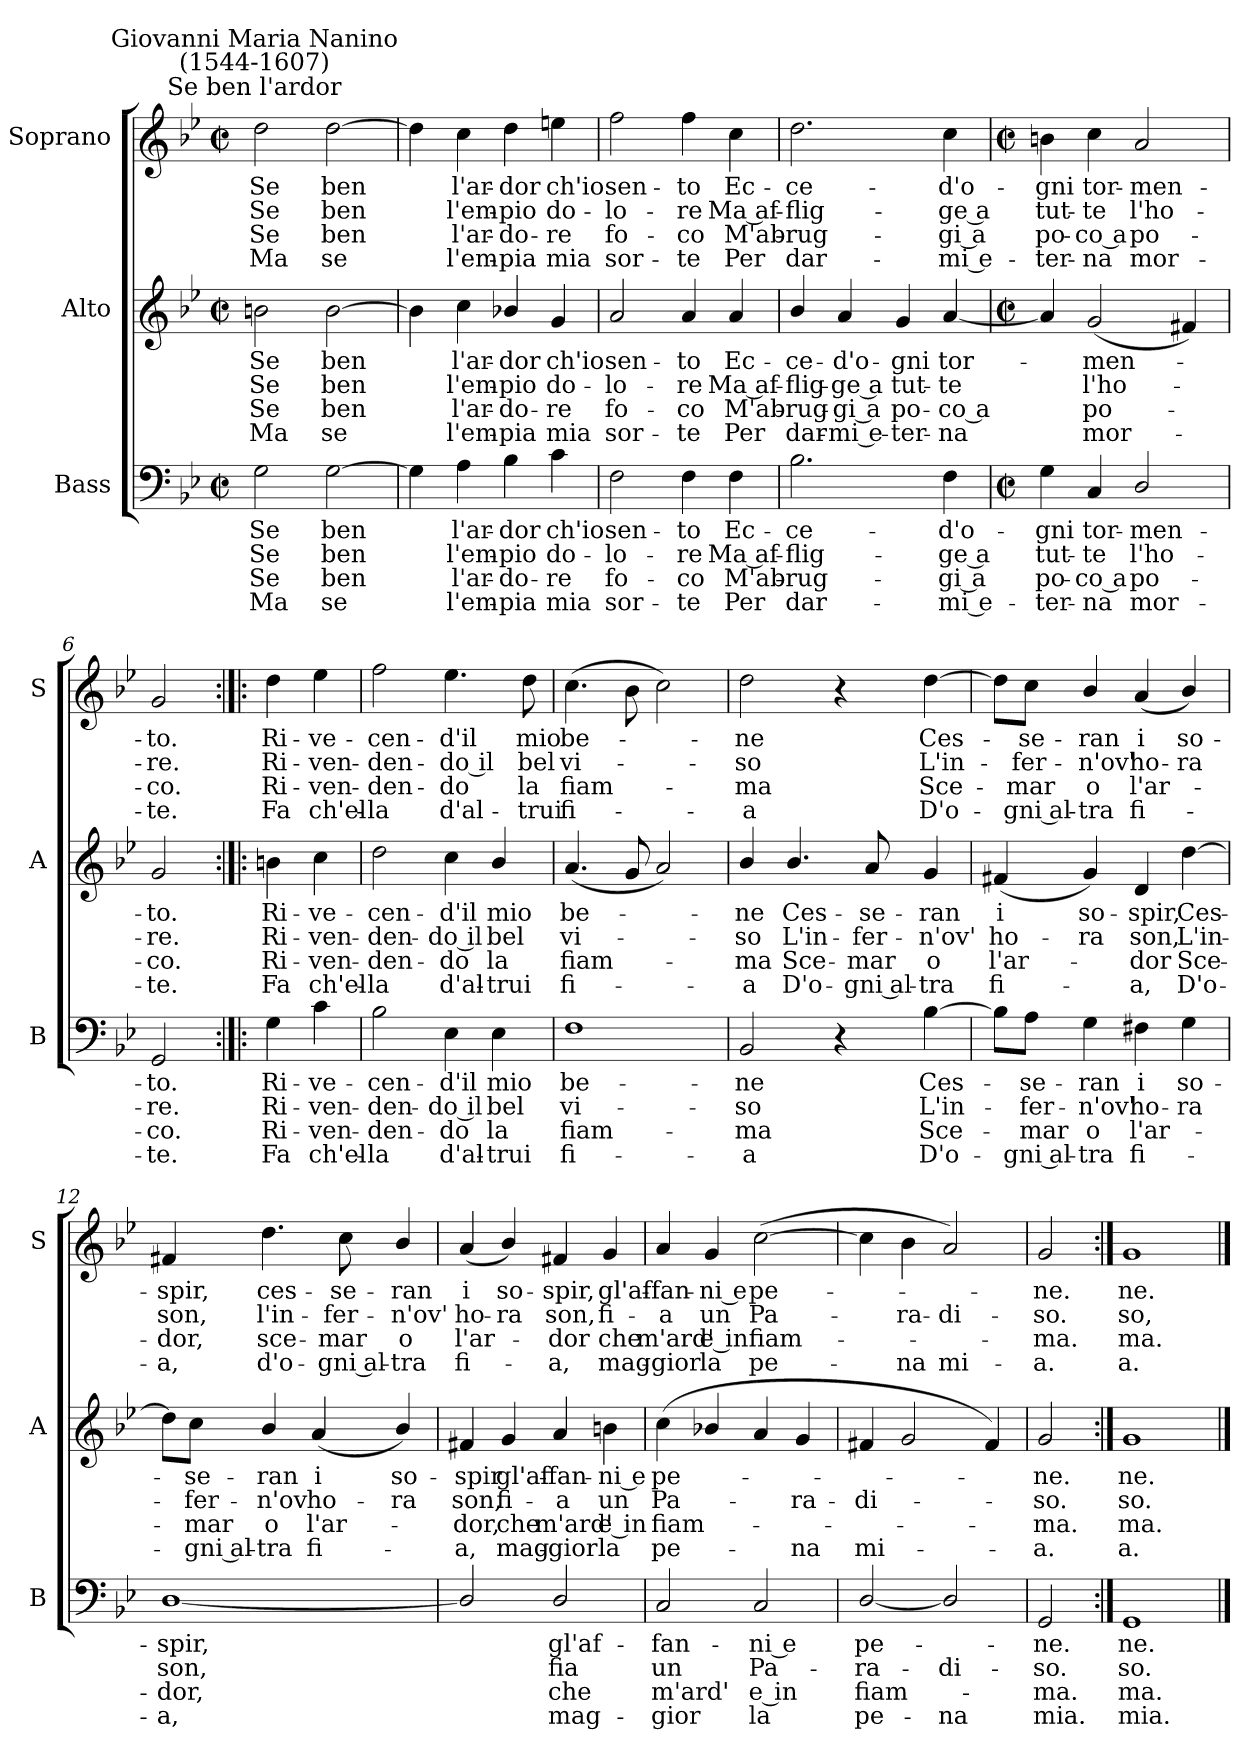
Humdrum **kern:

**kern	**text	**text	**text	**text	**kern	**text	**text	**text	**text	**kern	**text	**text	**text	**text
*part3	*part3	*part3	*part3	*part3	*part2	*part2	*part2	*part2	*part2	*part1	*part1	*part1	*part1	*part1
*staff3	*staff3	*staff3	*staff3	*staff3	*staff2	*staff2	*staff2	*staff2	*staff2	*staff1	*staff1	*staff1	*staff1	*staff1
*I"Bass	*	*	*	*	*I"Alto	*	*	*	*	*I"Soprano	*	*	*	*
*I'B	*	*	*	*	*I'A	*	*	*	*	*I'S	*	*	*	*
*clefF4	*	*	*	*	*clefG2	*	*	*	*	*clefG2	*	*	*	*
*k[b-e-]	*	*	*	*	*k[b-e-]	*	*	*	*	*k[b-e-]	*	*	*	*
*B-:	*	*	*	*	*B-:	*	*	*	*	*B-:	*	*	*	*
*M2/2	*	*	*	*	*M2/2	*	*	*	*	*M2/2	*	*	*	*
*met(c|)	*	*	*	*	*met(c|)	*	*	*	*	*met(c|)	*	*	*	*
=1	=1	=1	=1	=1	=1	=1	=1	=1	=1	=1	=1	=1	=1	=1
!	!	!	!	!	!	!	!	!	!	!LO:TX:a:cj:t=Se ben l'ardor	!	!	!	!
!	!	!	!	!	!	!	!	!	!	!LO:TX:a:cj:t=Giovanni Maria Nanino\n(1544-1607)	!	!	!	!
!	!LO:LY:b	!LO:LY:b	!LO:LY:b	!LO:LY:b	!	!LO:LY:b	!LO:LY:b	!LO:LY:b	!LO:LY:b	!	!LO:LY:b	!LO:LY:b	!LO:LY:b	!LO:LY:b
2G	Se	Se	Se	Ma	2bn	Se	Se	Se	Ma	2dd	Se	Se	Se	Ma
!	!LO:LY:b	!LO:LY:b	!LO:LY:b	!LO:LY:b	!	!LO:LY:b	!LO:LY:b	!LO:LY:b	!LO:LY:b	!	!LO:LY:b	!LO:LY:b	!LO:LY:b	!LO:LY:b
[2G	ben	ben	ben	se	[2b	ben	ben	ben	se	[2dd	ben	ben	ben	se
=2	=2	=2	=2	=2	=2	=2	=2	=2	=2	=2	=2	=2	=2	=2
4G]	.	.	.	.	4b]	.	.	.	.	4dd]	.	.	.	.
!	!LO:LY:b	!LO:LY:b	!LO:LY:b	!LO:LY:b	!	!LO:LY:b	!LO:LY:b	!LO:LY:b	!LO:LY:b	!	!LO:LY:b	!LO:LY:b	!LO:LY:b	!LO:LY:b
4A	l'ar-	-l'em-	-l'ar-	-l'em-	4cc	l'ar-	-l'em-	-l'ar-	-l'em-	4cc	l'ar-	-l'em-	-l'ar-	-l'em-
!	!LO:LY:b	!LO:LY:b	!LO:LY:b	!LO:LY:b	!	!LO:LY:b	!LO:LY:b	!LO:LY:b	!LO:LY:b	!	!LO:LY:b	!LO:LY:b	!LO:LY:b	!LO:LY:b
4B-	-dor	pio	do-	-pia	4b-X/	-dor	pio	do-	-pia	4dd	-dor	pio	do-	-pia
!	!LO:LY:b	!LO:LY:b	!LO:LY:b	!LO:LY:b	!	!LO:LY:b	!LO:LY:b	!LO:LY:b	!LO:LY:b	!	!LO:LY:b	!LO:LY:b	!LO:LY:b	!LO:LY:b
4c	ch'io	do-	-re	mia	4g	ch'io	do-	-re	mia	4een	ch'io	do-	-re	mia
=3	=3	=3	=3	=3	=3	=3	=3	=3	=3	=3	=3	=3	=3	=3
!	!LO:LY:b	!LO:LY:b	!LO:LY:b	!LO:LY:b	!	!LO:LY:b	!LO:LY:b	!LO:LY:b	!LO:LY:b	!	!LO:LY:b	!LO:LY:b	!LO:LY:b	!LO:LY:b
2F	sen-	-lo-	-fo-	-sor-	2a	sen-	-lo-	-fo-	-sor-	2ff	sen-	-lo-	-fo-	-sor-
!	!LO:LY:b	!LO:LY:b	!LO:LY:b	!LO:LY:b	!	!LO:LY:b	!LO:LY:b	!LO:LY:b	!LO:LY:b	!	!LO:LY:b	!LO:LY:b	!LO:LY:b	!LO:LY:b
4F	-to	re	co	te	4a	-to	re	co	te	4ff	-to	re	co	te
!	!LO:LY:b	!LO:LY:b	!LO:LY:b	!LO:LY:b	!	!LO:LY:b	!LO:LY:b	!LO:LY:b	!LO:LY:b	!	!LO:LY:b	!LO:LY:b	!LO:LY:b	!LO:LY:b
4F	Ec-	-Ma af-	-M'ab-	-Per	4a	Ec-	-Ma af-	-M'ab-	-Per	4cc	Ec-	-Ma af-	-M'ab-	-Per
=4	=4	=4	=4	=4	=4	=4	=4	=4	=4	=4	=4	=4	=4	=4
!	!LO:LY:b	!LO:LY:b	!LO:LY:b	!LO:LY:b	!	!LO:LY:b	!LO:LY:b	!LO:LY:b	!LO:LY:b	!	!LO:LY:b	!LO:LY:b	!LO:LY:b	!LO:LY:b
2.B-	ce-	-flig-	-rug-	-dar-	4b-/	ce-	-flig-	-rug-	-dar-	2.dd	ce-	-flig-	-rug-	-dar-
!	!	!	!	!	!	!LO:LY:b	!LO:LY:b	!LO:LY:b	!LO:LY:b	!	!	!	!	!
.	.	.	.	.	4a	-d'o-	-ge a	gi a	mi e-	.	.	.	.	.
!	!	!	!	!	!	!LO:LY:b	!LO:LY:b	!LO:LY:b	!LO:LY:b	!	!	!	!	!
.	.	.	.	.	4g	-gni	tut-	-po-	-ter-	.	.	.	.	.
!	!LO:LY:b	!LO:LY:b	!LO:LY:b	!LO:LY:b	!	!LO:LY:b	!LO:LY:b	!LO:LY:b	!LO:LY:b	!	!LO:LY:b	!LO:LY:b	!LO:LY:b	!LO:LY:b
4F	-d'o-	-ge a	gi a	mi e-	[4a	-tor-	te	co a	na	4cc	-d'o-	-ge a	gi a	mi e-
!!LO:LB:g=z
=5	=5	=5	=5	=5	=5	=5	=5	=5	=5	=5	=5	=5	=5	=5
*M2/2	*	*	*	*	*M2/2	*	*	*	*	*M2/2	*	*	*	*
*met(c|)	*	*	*	*	*met(c|)	*	*	*	*	*met(c|)	*	*	*	*
!	!LO:LY:b	!LO:LY:b	!LO:LY:b	!LO:LY:b	!	!	!	!	!	!	!LO:LY:b	!LO:LY:b	!LO:LY:b	!LO:LY:b
4G	-gni	tut-	-po-	-ter-	4a]	.	.	.	.	4bn	-gni	tut-	-po-	-ter-
!	!LO:LY:b	!LO:LY:b	!LO:LY:b	!LO:LY:b	!	!LO:LY:b	!LO:LY:b	!LO:LY:b	!LO:LY:b	!	!LO:LY:b	!LO:LY:b	!LO:LY:b	!LO:LY:b
4C	-tor-	-te	co a	na	(<2g	men-	l'ho-	po-	mor-	4cc	-tor-	-te	co a	na
!	!LO:LY:b	!LO:LY:b	!LO:LY:b	!LO:LY:b	!	!	!	!	!	!	!LO:LY:b	!LO:LY:b	!LO:LY:b	!LO:LY:b
2D/	men-	-l'ho-	-po-	-mor-	.	.	.	.	.	2a	men-	-l'ho-	-po-	-mor-
.	.	.	.	.	4f#X)	.	.	.	.	.	.	.	.	.
=6	=6	=6	=6	=6	=6	=6	=6	=6	=6	=6	=6	=6	=6	=6
!	!LO:LY:b	!LO:LY:b	!LO:LY:b	!LO:LY:b	!	!LO:LY:b	!LO:LY:b	!LO:LY:b	!LO:LY:b	!	!LO:LY:b	!LO:LY:b	!LO:LY:b	!LO:LY:b
2GG	-to.	re.	co.	te.	2g	to.	re.	co.	te.	2g	-to.	re.	co.	te.
=7:|!|:	=7:|!|:	=7:|!|:	=7:|!|:	=7:|!|:	=7:|!|:	=7:|!|:	=7:|!|:	=7:|!|:	=7:|!|:	=7:|!|:	=7:|!|:	=7:|!|:	=7:|!|:	=7:|!|:
!	!LO:LY:b	!LO:LY:b	!LO:LY:b	!LO:LY:b	!	!LO:LY:b	!LO:LY:b	!LO:LY:b	!LO:LY:b	!	!LO:LY:b	!LO:LY:b	!LO:LY:b	!LO:LY:b
4G	Ri-	-Ri-	-Ri-	-Fa	4bn	Ri-	-Ri-	-Ri-	-Fa	4dd	Ri-	-Ri-	-Ri-	-Fa
!	!LO:LY:b	!LO:LY:b	!LO:LY:b	!LO:LY:b	!	!LO:LY:b	!LO:LY:b	!LO:LY:b	!LO:LY:b	!	!LO:LY:b	!LO:LY:b	!LO:LY:b	!LO:LY:b
4c	ve-	-ven-	-ven-	-ch'el-	4cc	ve-	-ven-	-ven-	-ch'el-	4ee-	ve-	-ven-	-ven-	-ch'el-
=8	=8	=8	=8	=8	=8	=8	=8	=8	=8	=8	=8	=8	=8	=8
!	!LO:LY:b	!LO:LY:b	!LO:LY:b	!LO:LY:b	!	!LO:LY:b	!LO:LY:b	!LO:LY:b	!LO:LY:b	!	!LO:LY:b	!LO:LY:b	!LO:LY:b	!LO:LY:b
2B-	-cen-	-den-	-den-	-la	2dd	-cen-	-den-	-den-	-la	2ff	-cen-	-den-	-den-	-la
!	!LO:LY:b	!LO:LY:b	!LO:LY:b	!LO:LY:b	!	!LO:LY:b	!LO:LY:b	!LO:LY:b	!LO:LY:b	!	!LO:LY:b	!LO:LY:b	!LO:LY:b	!LO:LY:b
4E-	d'il	do il	do	d'al-	4cc	d'il	do il	do	d'al-	4.ee-	d'il	do il	do	d'al-
!	!LO:LY:b	!LO:LY:b	!LO:LY:b	!LO:LY:b	!	!LO:LY:b	!LO:LY:b	!LO:LY:b	!LO:LY:b	!	!	!	!	!
4E-	-mio	bel	la	trui	4b-/	-mio	bel	la	trui	.	.	.	.	.
!	!	!	!	!	!	!	!	!	!	!	!LO:LY:b	!LO:LY:b	!LO:LY:b	!LO:LY:b
.	.	.	.	.	.	.	.	.	.	8dd	-mio	bel	la	trui
=9	=9	=9	=9	=9	=9	=9	=9	=9	=9	=9	=9	=9	=9	=9
!	!LO:LY:b	!LO:LY:b	!LO:LY:b	!LO:LY:b	!	!LO:LY:b	!LO:LY:b	!LO:LY:b	!LO:LY:b	!	!LO:LY:b	!LO:LY:b	!LO:LY:b	!LO:LY:b
1F	be-	-vi-	-fiam-	-fi-	(<4.a	be-	vi-	fiam-	fi-	(>4.cc	be-	vi-	fiam-	fi-
.	.	.	.	.	8g	.	.	.	.	8b-	.	.	.	.
.	.	.	.	.	2a)	.	.	.	.	2cc)	.	.	.	.
!!LO:LB:g=z
=10	=10	=10	=10	=10	=10	=10	=10	=10	=10	=10	=10	=10	=10	=10
!	!LO:LY:b	!LO:LY:b	!LO:LY:b	!LO:LY:b	!	!LO:LY:b	!LO:LY:b	!LO:LY:b	!LO:LY:b	!	!LO:LY:b	!LO:LY:b	!LO:LY:b	!LO:LY:b
2BB-	-ne	so	ma	a	4b-/	ne	so	ma	a	2dd	ne	so	ma	a
!	!	!	!	!	!	!LO:LY:b	!LO:LY:b	!LO:LY:b	!LO:LY:b	!	!	!	!	!
.	.	.	.	.	4.b-/	Ces-	-L'in-	-Sce-	-D'o-	.	.	.	.	.
4r	.	.	.	.	.	.	.	.	.	4r	.	.	.	.
!	!	!	!	!	!	!LO:LY:b	!LO:LY:b	!LO:LY:b	!LO:LY:b	!	!	!	!	!
.	.	.	.	.	8a	-se-	-fer-	-mar	gni al-	.	.	.	.	.
!	!LO:LY:b	!LO:LY:b	!LO:LY:b	!LO:LY:b	!	!LO:LY:b	!LO:LY:b	!LO:LY:b	!LO:LY:b	!	!LO:LY:b	!LO:LY:b	!LO:LY:b	!LO:LY:b
[4B-	Ces-	L'in-	Sce-	D'o-	4g	-ran	n'ov'	o	tra	[4dd	Ces-	L'in-	Sce-	D'o-
=11	=11	=11	=11	=11	=11	=11	=11	=11	=11	=11	=11	=11	=11	=11
!	!	!	!	!	!	!LO:LY:b	!LO:LY:b	!LO:LY:b	!LO:LY:b	!	!	!	!	!
8B-\L]	.	.	.	.	(<4f#X	i	ho-	-l'ar-	fi-	8dd\L]	.	.	.	.
!	!LO:LY:b	!LO:LY:b	!LO:LY:b	!LO:LY:b	!	!	!	!	!	!	!LO:LY:b	!LO:LY:b	!LO:LY:b	!LO:LY:b
8A\J	se-	-fer-	-mar	gni al-	.	.	.	.	.	8cc\J	se-	-fer-	-mar	gni al-
!	!LO:LY:b	!LO:LY:b	!LO:LY:b	!LO:LY:b	!	!LO:LY:b	!LO:LY:b	!	!	!	!LO:LY:b	!LO:LY:b	!LO:LY:b	!LO:LY:b
4G	-ran	n'ov'	o	tra	4g)	so-	-ra	.	.	4b-/	-ran	n'ov'	o	tra
!	!LO:LY:b	!LO:LY:b	!LO:LY:b	!LO:LY:b	!	!LO:LY:b	!LO:LY:b	!LO:LY:b	!LO:LY:b	!	!LO:LY:b	!LO:LY:b	!LO:LY:b	!LO:LY:b
4F#X	i	ho-	-l'ar-	fi-	4d	spir,	son,	dor	a,	(<4a	i	ho-	-l'ar-	fi-
!	!LO:LY:b	!LO:LY:b	!	!	!	!LO:LY:b	!LO:LY:b	!LO:LY:b	!LO:LY:b	!	!LO:LY:b	!LO:LY:b	!	!
4G	so-	-ra	.	.	[4dd	Ces-	L'in-	Sce-	D'o-	4b-/)	so-	-ra	.	.
=12	=12	=12	=12	=12	=12	=12	=12	=12	=12	=12	=12	=12	=12	=12
!	!LO:LY:b	!LO:LY:b	!LO:LY:b	!LO:LY:b	!	!	!	!	!	!	!LO:LY:b	!LO:LY:b	!LO:LY:b	!LO:LY:b
[1D/	spir,	son,	dor,	a,	8dd\L]	.	.	.	.	4f#X	spir,	son,	dor,	a,
!	!	!	!	!	!	!LO:LY:b	!LO:LY:b	!LO:LY:b	!LO:LY:b	!	!	!	!	!
.	.	.	.	.	8cc\J	-se-	-fer-	-mar	gni al-	.	.	.	.	.
!	!	!	!	!	!	!LO:LY:b	!LO:LY:b	!LO:LY:b	!LO:LY:b	!	!LO:LY:b	!LO:LY:b	!LO:LY:b	!LO:LY:b
.	.	.	.	.	4b-/	-ran	n'ov'	o	tra	4.dd	ces-	-l'in-	-sce-	-d'o-
!	!	!	!	!	!	!LO:LY:b	!LO:LY:b	!LO:LY:b	!LO:LY:b	!	!	!	!	!
.	.	.	.	.	(<4a	i	ho-	-l'ar-	fi-	.	.	.	.	.
!	!	!	!	!	!	!	!	!	!	!	!LO:LY:b	!LO:LY:b	!LO:LY:b	!LO:LY:b
.	.	.	.	.	.	.	.	.	.	8cc	-se-	-fer-	-mar	gni al-
!	!	!	!	!	!	!LO:LY:b	!LO:LY:b	!	!	!	!LO:LY:b	!LO:LY:b	!LO:LY:b	!LO:LY:b
.	.	.	.	.	4b-/)	so-	-ra	.	.	4b-/	-ran	n'ov'	o	tra
!!LO:LB:g=z
=13	=13	=13	=13	=13	=13	=13	=13	=13	=13	=13	=13	=13	=13	=13
!	!	!	!	!	!	!LO:LY:b	!LO:LY:b	!LO:LY:b	!LO:LY:b	!	!LO:LY:b	!LO:LY:b	!LO:LY:b	!LO:LY:b
2D/]	.	.	.	.	4f#X	spir	son,	dor,	a,	(<4a	i	ho-	-l'ar-	fi-
!	!	!	!	!	!	!LO:LY:b	!LO:LY:b	!LO:LY:b	!LO:LY:b	!	!LO:LY:b	!LO:LY:b	!	!
.	.	.	.	.	4g	gl'af-	-fi-	-che	mag-	4b-/)	so-	-ra	.	.
!	!LO:LY:b	!LO:LY:b	!LO:LY:b	!LO:LY:b	!	!LO:LY:b	!LO:LY:b	!LO:LY:b	!LO:LY:b	!	!LO:LY:b	!LO:LY:b	!LO:LY:b	!LO:LY:b
2D/	gl'af-	-fia	che	mag-	4a	-fan-	-a	m'ard'	gior	4f#X	spir,	son,	dor	a,
!	!	!	!	!	!	!LO:LY:b	!LO:LY:b	!LO:LY:b	!LO:LY:b	!	!LO:LY:b	!LO:LY:b	!LO:LY:b	!LO:LY:b
.	.	.	.	.	4bn	ni e	un	e in	la	4g	gl'af-	-fi-	-che	mag-
=14	=14	=14	=14	=14	=14	=14	=14	=14	=14	=14	=14	=14	=14	=14
!	!LO:LY:b	!LO:LY:b	!LO:LY:b	!LO:LY:b	!	!LO:LY:b	!LO:LY:b	!LO:LY:b	!LO:LY:b	!	!LO:LY:b	!LO:LY:b	!LO:LY:b	!LO:LY:b
2C	-fan-	-un	m'ard'	gior	(<4cc	pe-	Pa-	fiam-	pe-	4a	-fan-	-a	m'ard'	gior
!	!	!	!	!	!	!	!	!	!	!	!LO:LY:b	!LO:LY:b	!LO:LY:b	!LO:LY:b
.	.	.	.	.	4b-X/	.	.	.	.	4g	ni e	un	e in	la
!	!LO:LY:b	!LO:LY:b	!LO:LY:b	!LO:LY:b	!	!	!	!	!	!	!LO:LY:b	!LO:LY:b	!LO:LY:b	!LO:LY:b
2C	ni e	Pa-	-e in	la	4a	.	.	.	.	(>[2cc	pe-	Pa-	fiam-	pe-
!	!	!	!	!	!	!	!LO:LY:b	!	!LO:LY:b	!	!	!	!	!
.	.	.	.	.	4g	.	ra-	.	-na	.	.	.	.	.
=15	=15	=15	=15	=15	=15	=15	=15	=15	=15	=15	=15	=15	=15	=15
!	!LO:LY:b	!LO:LY:b	!LO:LY:b	!LO:LY:b	!	!	!LO:LY:b	!	!LO:LY:b	!	!	!	!	!
[2D/	pe-	ra-	-fiam-	pe-	4f#X	.	di-	.	mi-	4cc]	.	.	.	.
!	!	!	!	!	!	!	!	!	!	!	!	!LO:LY:b	!	!LO:LY:b
.	.	.	.	.	2g	.	.	.	.	4b-	.	ra-	.	-na
!	!	!LO:LY:b	!	!LO:LY:b	!	!	!	!	!	!	!	!LO:LY:b	!	!LO:LY:b
2D/]	.	-di-	.	-na	.	.	.	.	.	2a)	.	di-	.	-mi-
.	.	.	.	.	4f#)	.	.	.	.	.	.	.	.	.
=16	=16	=16	=16	=16	=16	=16	=16	=16	=16	=16	=16	=16	=16	=16
!	!LO:LY:b	!LO:LY:b	!LO:LY:b	!LO:LY:b	!	!LO:LY:b	!LO:LY:b	!LO:LY:b	!LO:LY:b	!	!LO:LY:b	!LO:LY:b	!LO:LY:b	!LO:LY:b
2GG	ne.	so.	ma.	mia.	2g	ne.	so.	ma.	a.	2g	-ne.	so.	ma.	a.
=17:|!	=17:|!	=17:|!	=17:|!	=17:|!	=17:|!	=17:|!	=17:|!	=17:|!	=17:|!	=17:|!	=17:|!	=17:|!	=17:|!	=17:|!
!	!LO:LY:b	!LO:LY:b	!LO:LY:b	!LO:LY:b	!	!LO:LY:b	!LO:LY:b	!LO:LY:b	!LO:LY:b	!	!LO:LY:b	!LO:LY:b	!LO:LY:b	!LO:LY:b
1GG	ne.	so.	ma.	mia.	1g	ne.	so.	ma.	a.	1g	ne.	so,	ma.	a.
==	==	==	==	==	==	==	==	==	==	==	==	==	==	==
*-	*-	*-	*-	*-	*-	*-	*-	*-	*-	*-	*-	*-	*-	*-
